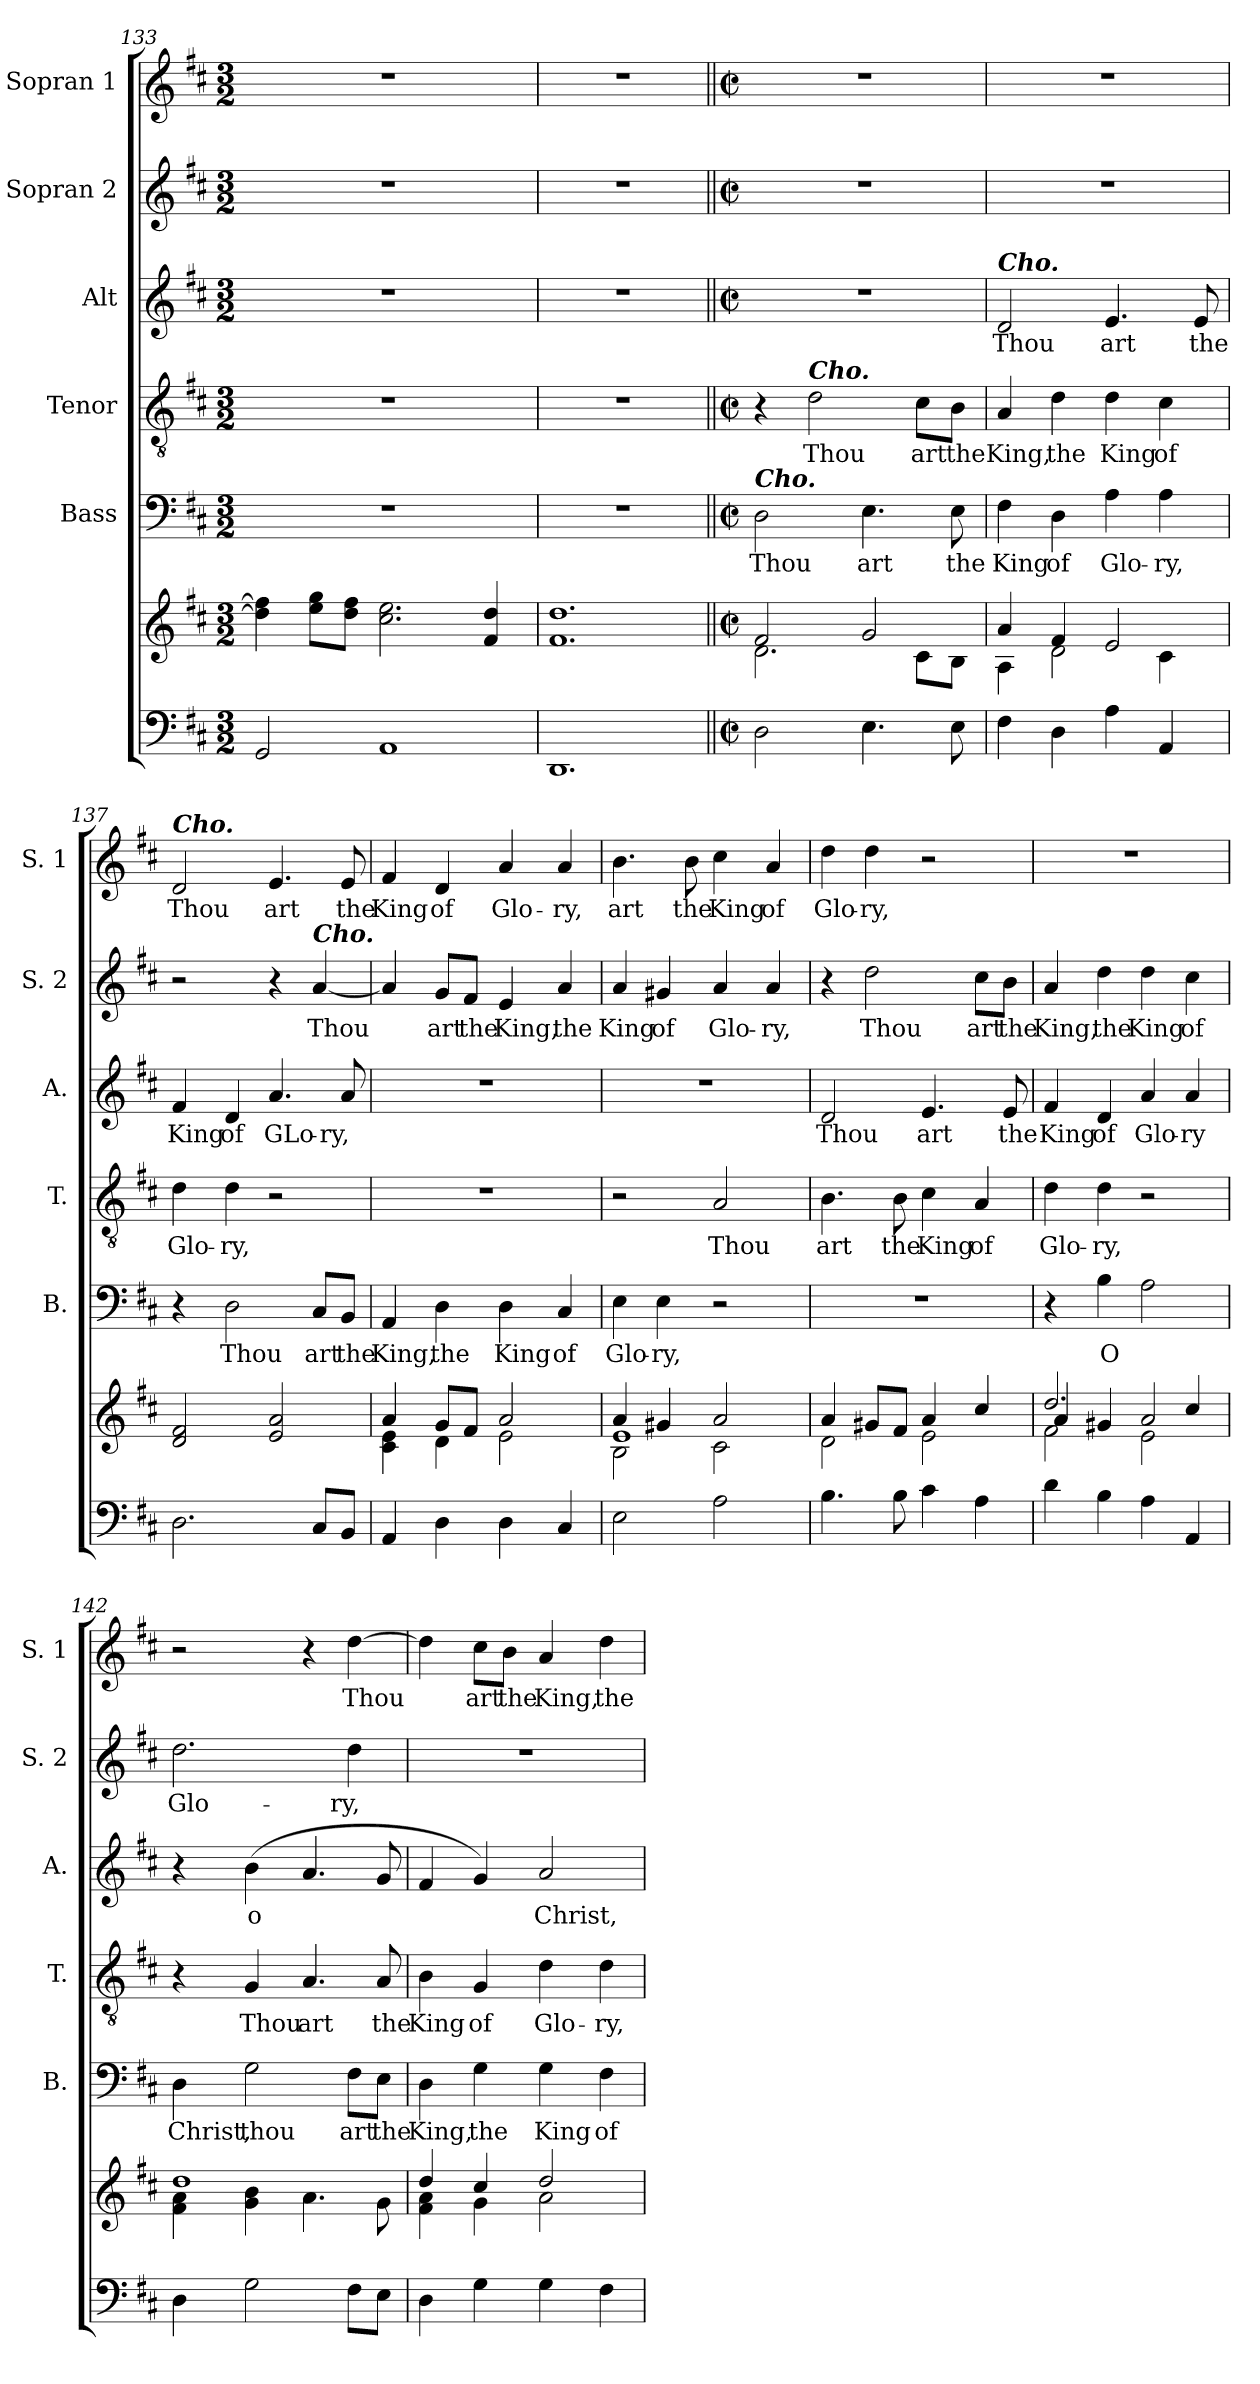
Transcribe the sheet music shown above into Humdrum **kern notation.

**kern	**kern	**kern	**text	**kern	**text	**kern	**text	**kern	**text	**kern	**text
*part6	*part6	*part5	*part5	*part4	*part4	*part3	*part3	*part2	*part2	*part1	*part1
*staff7	*staff6	*staff5	*staff5	*staff4	*staff4	*staff3	*staff3	*staff2	*staff2	*staff1	*staff1
*	*	*I"Bass	*	*I"Tenor	*	*I"Alt	*	*I"Sopran 2	*	*I"Sopran 1	*
*	*	*I'B.	*	*I'T.	*	*I'A.	*	*I'S. 2	*	*I'S. 1	*
*clefF4	*clefG2	*clefF4	*	*clefGv2	*	*clefG2	*	*clefG2	*	*clefG2	*
*k[f#c#]	*k[f#c#]	*k[f#c#]	*	*k[f#c#]	*	*k[f#c#]	*	*k[f#c#]	*	*k[f#c#]	*
*D:	*D:	*D:	*	*D:	*	*D:	*	*D:	*	*D:	*
*M3/2	*M3/2	*M3/2	*	*M3/2	*	*M3/2	*	*M3/2	*	*M3/2	*
=133	=133	=133	=133	=133	=133	=133	=133	=133	=133	=133	=133
2GG/	4dd\] 4ff#\]	1.r	.	1.r	.	1.r	.	1.r	.	1.r	.
.	8ee\ 8gg\L	.	.	.	.	.	.	.	.	.	.
.	8dd\ 8ff#\J	.	.	.	.	.	.	.	.	.	.
1AA	2.cc#\ 2.ee\	.	.	.	.	.	.	.	.	.	.
.	4f#/ 4dd/	.	.	.	.	.	.	.	.	.	.
=134	=134	=134	=134	=134	=134	=134	=134	=134	=134	=134	=134
1.DD	1.f# 1.dd	1.r	.	1.r	.	1.r	.	1.r	.	1.r	.
=135||	=135||	=135||	=135||	=135||	=135||	=135||	=135||	=135||	=135||	=135||	=135||
*M2/2	*M2/2	*M2/2	*	*M2/2	*	*M2/2	*	*M2/2	*	*M2/2	*
*met(c|)	*met(c|)	*met(c|)	*	*met(c|)	*	*met(c|)	*	*met(c|)	*	*met(c|)	*
*	*^	*	*	*	*	*	*	*	*	*	*
!	!	!	!LO:TX:a:Bi:t=Cho.	!	!	!	!	!	!	!	!	!
!	!	!	!	!LO:LY:b	!	!	!	!	!	!	!	!
2D\	2f#/	2.d\	2D\	Thou	4r	.	1r	.	1r	.	1r	.
!	!	!	!	!	!LO:TX:a:Bi:t=Cho.	!	!	!	!	!	!	!
!	!	!	!	!	!	!LO:LY:b	!	!	!	!	!	!
.	.	.	.	.	2d\	Thou	.	.	.	.	.	.
!	!	!	!	!LO:LY:b	!	!	!	!	!	!	!	!
4.E\	2g/	.	4.E\	art	.	.	.	.	.	.	.	.
!	!	!	!	!	!	!LO:LY:b	!	!	!	!	!	!
.	.	8c#\L	.	.	8c#\L	art	.	.	.	.	.	.
!	!	!	!	!LO:LY:b	!	!LO:LY:b	!	!	!	!	!	!
8E\	.	8B\J	8E\	the	8B\J	the	.	.	.	.	.	.
=136	=136	=136	=136	=136	=136	=136	=136	=136	=136	=136	=136	=136
!	!	!	!	!	!	!	!LO:TX:a:Bi:t=Cho.	!	!	!	!	!
!	!	!	!	!LO:LY:b	!	!LO:LY:b	!	!LO:LY:b	!	!	!	!
4F#\	4a/	4A\	4F#\	King	4A/	King,	2d/	Thou	1r	.	1r	.
!	!	!	!	!LO:LY:b	!	!LO:LY:b	!	!	!	!	!	!
4D\	4f#/	2d\	4D\	of	4d\	the	.	.	.	.	.	.
!	!	!	!	!LO:LY:b	!	!LO:LY:b	!	!LO:LY:b	!	!	!	!
4A\	2e/	.	4A\	Glo-	4d\	King	4.e/	art	.	.	.	.
!	!	!	!	!LO:LY:b	!	!LO:LY:b	!	!	!	!	!	!
4AA/	.	4c#\	4A\	-ry,	4c#\	of	.	.	.	.	.	.
!	!	!	!	!	!	!	!	!LO:LY:b	!	!	!	!
.	.	.	.	.	.	.	8e/	the	.	.	.	.
*	*v	*v	*	*	*	*	*	*	*	*	*	*
!!LO:LB:g=z
=137	=137	=137	=137	=137	=137	=137	=137	=137	=137	=137	=137
!	!	!	!	!	!	!	!	!	!	!LO:TX:a:Bi:t=Cho.	!
!	!	!	!	!	!LO:LY:b	!	!LO:LY:b	!	!	!	!LO:LY:b
2.D\	2d/ 2f#/	4r	.	4d\	Glo-	4f#/	King	2r	.	2d/	Thou
!	!	!	!LO:LY:b	!	!LO:LY:b	!	!LO:LY:b	!	!	!	!
.	.	2D\	Thou	4d\	-ry,	4d/	of	.	.	.	.
!	!	!	!	!	!	!	!LO:LY:b	!	!	!	!LO:LY:b
.	2e/ 2a/	.	.	2r	.	4.a/	GLo-	4r	.	4.e/	art
!	!	!	!	!	!	!	!	!LO:TX:a:Bi:t=Cho.	!	!	!
!	!	!	!LO:LY:b	!	!	!	!	!	!LO:LY:b	!	!
8C#/L	.	8C#/L	art	.	.	.	.	[4a/	Thou	.	.
!	!	!	!LO:LY:b	!	!	!	!LO:LY:b	!	!	!	!LO:LY:b
8BB/J	.	8BB/J	the	.	.	8a/	-ry,	.	.	8e/	the
=138	=138	=138	=138	=138	=138	=138	=138	=138	=138	=138	=138
*	*^	*	*	*	*	*	*	*	*	*	*
!	!	!	!	!LO:LY:b	!	!	!	!	!	!	!	!LO:LY:b
4AA/	4a/	4c#\ 4e\	4AA/	King,	1r	.	1r	.	4a/]	.	4f#/	King
!	!	!	!	!LO:LY:b	!	!	!	!	!	!LO:LY:b	!	!LO:LY:b
4D\	8g/L	4d\	4D\	the	.	.	.	.	8g/L	art	4d/	of
!	!	!	!	!	!	!	!	!	!	!LO:LY:b	!	!
.	8f#/J	.	.	.	.	.	.	.	8f#/J	the	.	.
!	!	!	!	!LO:LY:b	!	!	!	!	!	!LO:LY:b	!	!LO:LY:b
4D\	2a/	2e\	4D\	King	.	.	.	.	4e/	King,	4a/	Glo-
!	!	!	!	!LO:LY:b	!	!	!	!	!	!LO:LY:b	!	!LO:LY:b
4C#/	.	.	4C#/	of	.	.	.	.	4a/	the	4a/	-ry,
=139	=139	=139	=139	=139	=139	=139	=139	=139	=139	=139	=139	=139
*	*	*^	*	*	*	*	*	*	*	*	*	*
!	!	!	!	!	!LO:LY:b	!	!	!	!	!	!LO:LY:b	!	!LO:LY:b
2E\	4a/	2B\	1e	4E\	Glo-	2r	.	1r	.	4a/	King	4.b\	art
!	!	!	!	!	!LO:LY:b	!	!	!	!	!	!LO:LY:b	!	!
.	4g#X/	.	.	4E\	-ry,	.	.	.	.	4g#X/	of	.	.
!	!	!	!	!	!	!	!	!	!	!	!	!	!LO:LY:b
.	.	.	.	.	.	.	.	.	.	.	.	8b\	the
!	!	!	!	!	!	!	!LO:LY:b	!	!	!	!LO:LY:b	!	!LO:LY:b
2A\	2a/	2c#\	.	2r	.	2A/	Thou	.	.	4a/	Glo-	4cc#\	King
!	!	!	!	!	!	!	!	!	!	!	!LO:LY:b	!	!LO:LY:b
.	.	.	.	.	.	.	.	.	.	4a/	-ry,	4a/	of
*	*	*v	*v	*	*	*	*	*	*	*	*	*	*
=140	=140	=140	=140	=140	=140	=140	=140	=140	=140	=140	=140	=140
!	!	!	!	!	!	!LO:LY:b	!	!LO:LY:b	!	!	!	!LO:LY:b
4.B\	4a/	2d\	1r	.	4.B\	art	2d/	Thou	4r	.	4dd\	Glo-
!	!	!	!	!	!	!	!	!	!	!LO:LY:b	!	!LO:LY:b
.	8g#X/L	.	.	.	.	.	.	.	2dd\	Thou	4dd\	-ry,
!	!	!	!	!	!	!LO:LY:b	!	!	!	!	!	!
8B\	8f#/J	.	.	.	8B\	the	.	.	.	.	.	.
!	!	!	!	!	!	!LO:LY:b	!	!LO:LY:b	!	!	!	!
4c#\	4a/	2e\	.	.	4c#\	King	4.e/	art	.	.	2r	.
!	!	!	!	!	!	!LO:LY:b	!	!	!	!LO:LY:b	!	!
4A\	4cc#/	.	.	.	4A/	of	.	.	8cc#\L	art	.	.
!	!	!	!	!	!	!	!	!LO:LY:b	!	!LO:LY:b	!	!
.	.	.	.	.	.	.	8e/	the	8b\J	the	.	.
=141	=141	=141	=141	=141	=141	=141	=141	=141	=141	=141	=141	=141
*	*	*^	*	*	*	*	*	*	*	*	*	*
!	!	!	!	!	!	!	!LO:LY:b	!	!LO:LY:b	!	!LO:LY:b	!	!
4d\	2.dd/	2f#\	4a/	4r	.	4d\	Glo-	4f#/	King	4a/	King,	1r	.
!	!	!	!	!	!LO:LY:b	!	!LO:LY:b	!	!LO:LY:b	!	!LO:LY:b	!	!
4B\	.	.	4g#X/	4B\	O	4d\	-ry,	4d/	of	4dd\	the	.	.
!	!	!	!	!	!	!	!	!	!LO:LY:b	!	!LO:LY:b	!	!
4A\	.	2e\	2a/	2A\	.	2r	.	4a/	Glo-	4dd\	King	.	.
!	!	!	!	!	!	!	!	!	!LO:LY:b	!	!LO:LY:b	!	!
4AA/	4cc#/	.	.	.	.	.	.	4a/	-ry	4cc#\	of	.	.
*	*	*v	*v	*	*	*	*	*	*	*	*	*	*
!!LO:PB:g=z
=142	=142	=142	=142	=142	=142	=142	=142	=142	=142	=142	=142	=142
!	!	!	!	!LO:LY:b	!	!	!	!	!	!LO:LY:b	!	!
4D\	1dd	4f#\ 4a\	4D\	Christ,	4r	.	4r	.	2.dd\	Glo-	2r	.
!	!	!	!	!LO:LY:b	!	!LO:LY:b	!	!LO:LY:b	!	!	!	!
2G\	.	4g\ 4b\	2G\	thou	4G/	Thou	(>4b\	o	.	.	.	.
!	!	!	!	!	!	!LO:LY:b	!	!	!	!	!	!
.	.	4.a\	.	.	4.A/	art	4.a/	.	.	.	4r	.
!	!	!	!	!LO:LY:b	!	!	!	!	!	!LO:LY:b	!	!LO:LY:b
8F#\L	.	.	8F#\L	art	.	.	.	.	4dd\	-ry,	[4dd\	Thou
!	!	!	!	!LO:LY:b	!	!LO:LY:b	!	!	!	!	!	!
8E\J	.	8g\	8E\J	the	8A/	the	8g/	.	.	.	.	.
=143	=143	=143	=143	=143	=143	=143	=143	=143	=143	=143	=143	=143
!	!	!	!	!LO:LY:b	!	!LO:LY:b	!	!	!	!	!	!
4D\	4dd/	4f#\ 4a\	4D\	King,	4B\	King	4f#/	.	1r	.	4dd\]	.
!	!	!	!	!LO:LY:b	!	!LO:LY:b	!	!	!	!	!	!LO:LY:b
4G\	4cc#/	4g\	4G\	the	4G/	of	4g/)	.	.	.	8cc#\L	art
!	!	!	!	!	!	!	!	!	!	!	!	!LO:LY:b
.	.	.	.	.	.	.	.	.	.	.	8b\J	the
!	!	!	!	!LO:LY:b	!	!LO:LY:b	!	!LO:LY:b	!	!	!	!LO:LY:b
4G\	2dd/	2a\	4G\	King	4d\	Glo-	2a/	Christ,	.	.	4a/	King,
!	!	!	!	!LO:LY:b	!	!LO:LY:b	!	!	!	!	!	!LO:LY:b
4F#\	.	.	4F#\	of	4d\	-ry,	.	.	.	.	4dd\	the
*	*v	*v	*	*	*	*	*	*	*	*	*	*
=	=	=	=	=	=	=	=	=	=	=	=
*-	*-	*-	*-	*-	*-	*-	*-	*-	*-	*-	*-
